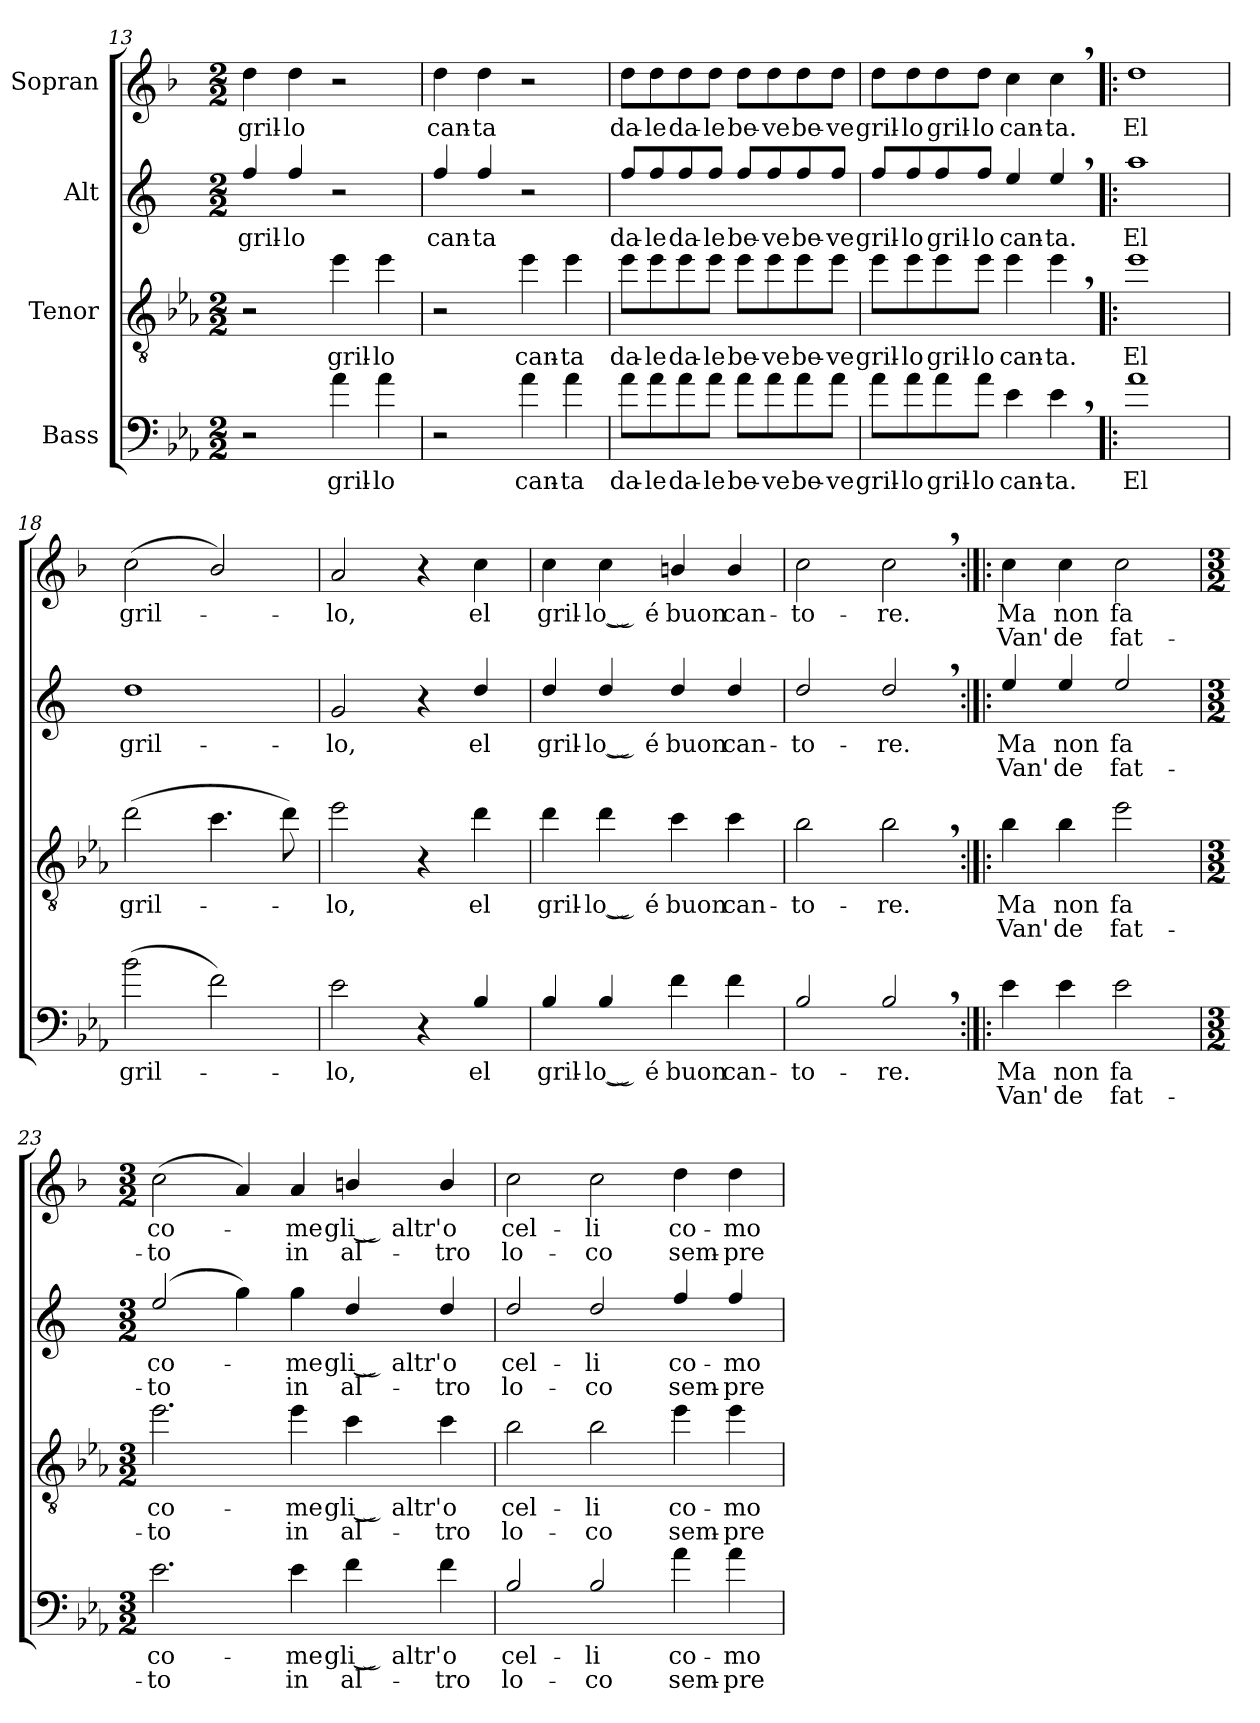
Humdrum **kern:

**kern	**text	**text	**kern	**text	**text	**kern	**text	**text	**kern	**text	**text
*part4	*part4	*part4	*part3	*part3	*part3	*part2	*part2	*part2	*part1	*part1	*part1
*staff4	*staff4	*staff4	*staff3	*staff3	*staff3	*staff2	*staff2	*staff2	*staff1	*staff1	*staff1
*I"Bass	*	*	*I"Tenor	*	*	*I"Alt	*	*	*I"Sopran	*	*
*clefF4	*	*	*clefGv2	*	*	*clefG2	*	*	*clefG2	*	*
*ITrd12c21	*	*	*ITrd8c14	*	*	*ITrd5c9	*	*	*ITrd1c2	*	*
*k[b-e-a-]	*	*	*k[b-e-a-]	*	*	*k[b-e-a-]	*	*	*k[b-e-a-]	*	*
*M2/2	*	*	*M2/2	*	*	*M2/2	*	*	*M2/2	*	*
=13	=13	=13	=13	=13	=13	=13	=13	=13	=13	=13	=13
!	!	!	!	!	!	!	!LO:LY:b	!	!	!LO:LY:b	!
2r	.	.	2r	.	.	4a-/	gril-	.	4cc\	gril-	.
!	!	!	!	!	!	!	!LO:LY:b	!	!	!LO:LY:b	!
.	.	.	.	.	.	4a-/	lo	.	4cc\	lo	.
!	!LO:LY:b	!	!	!LO:LY:b	!	!	!	!	!	!	!
4A-\	gril-	.	4e-\	gril-	.	2r	.	.	2r	.	.
!	!LO:LY:b	!	!	!LO:LY:b	!	!	!	!	!	!	!
4A-\	lo	.	4e-\	lo	.	.	.	.	.	.	.
=14	=14	=14	=14	=14	=14	=14	=14	=14	=14	=14	=14
!	!	!	!	!	!	!	!LO:LY:b	!	!	!LO:LY:b	!
2r	.	.	2r	.	.	4a-/	can-	.	4cc\	can-	.
!	!	!	!	!	!	!	!LO:LY:b	!	!	!LO:LY:b	!
.	.	.	.	.	.	4a-/	ta	.	4cc\	ta	.
!	!LO:LY:b	!	!	!LO:LY:b	!	!	!	!	!	!	!
4A-\	can-	.	4e-\	can-	.	2r	.	.	2r	.	.
!	!LO:LY:b	!	!	!LO:LY:b	!	!	!	!	!	!	!
4A-\	ta	.	4e-\	ta	.	.	.	.	.	.	.
!!LO:LB:g=z
=15	=15	=15	=15	=15	=15	=15	=15	=15	=15	=15	=15
!	!LO:LY:b	!	!	!LO:LY:b	!	!	!LO:LY:b	!	!	!LO:LY:b	!
8A-\L	da-	.	8e-\L	da-	.	8a-/L	da-	.	8cc\L	da-	.
!	!LO:LY:b	!	!	!LO:LY:b	!	!	!LO:LY:b	!	!	!LO:LY:b	!
8A-\	le	.	8e-\	le	.	8a-/	le	.	8cc\	le	.
!	!LO:LY:b	!	!	!LO:LY:b	!	!	!LO:LY:b	!	!	!LO:LY:b	!
8A-\	da-	.	8e-\	da-	.	8a-/	da-	.	8cc\	da-	.
!	!LO:LY:b	!	!	!LO:LY:b	!	!	!LO:LY:b	!	!	!LO:LY:b	!
8A-\J	le	.	8e-\J	le	.	8a-/J	le	.	8cc\J	le	.
!	!LO:LY:b	!	!	!LO:LY:b	!	!	!LO:LY:b	!	!	!LO:LY:b	!
8A-\L	be-	.	8e-\L	be-	.	8a-/L	be-	.	8cc\L	be-	.
!	!LO:LY:b	!	!	!LO:LY:b	!	!	!LO:LY:b	!	!	!LO:LY:b	!
8A-\	ve	.	8e-\	ve	.	8a-/	ve	.	8cc\	ve	.
!	!LO:LY:b	!	!	!LO:LY:b	!	!	!LO:LY:b	!	!	!LO:LY:b	!
8A-\	be-	.	8e-\	be-	.	8a-/	be-	.	8cc\	be-	.
!	!LO:LY:b	!	!	!LO:LY:b	!	!	!LO:LY:b	!	!	!LO:LY:b	!
8A-\J	ve	.	8e-\J	ve	.	8a-/J	ve	.	8cc\J	ve	.
=16	=16	=16	=16	=16	=16	=16	=16	=16	=16	=16	=16
!	!LO:LY:b	!	!	!LO:LY:b	!	!	!LO:LY:b	!	!	!LO:LY:b	!
8A-\L	gril-	.	8e-\L	gril-	.	8a-/L	gril-	.	8cc\L	gril-	.
!	!LO:LY:b	!	!	!LO:LY:b	!	!	!LO:LY:b	!	!	!LO:LY:b	!
8A-\	lo	.	8e-\	lo	.	8a-/	lo	.	8cc\	lo	.
!	!LO:LY:b	!	!	!LO:LY:b	!	!	!LO:LY:b	!	!	!LO:LY:b	!
8A-\	gril-	.	8e-\	gril-	.	8a-/	gril-	.	8cc\	gril-	.
!	!LO:LY:b	!	!	!LO:LY:b	!	!	!LO:LY:b	!	!	!LO:LY:b	!
8A-\J	lo	.	8e-\J	lo	.	8a-/J	lo	.	8cc\J	lo	.
!	!LO:LY:b	!	!	!LO:LY:b	!	!	!LO:LY:b	!	!	!LO:LY:b	!
4E-\	can-	.	4e-\	can-	.	4g/	can-	.	4b-\	can-	.
!	!LO:LY:b	!	!	!LO:LY:b	!	!	!LO:LY:b	!	!	!LO:LY:b	!
4E-,\	ta.	.	4e-,\	ta.	.	4g,/	ta.	.	4b-,\	ta.	.
=17!|:	=17!|:	=17!|:	=17!|:	=17!|:	=17!|:	=17!|:	=17!|:	=17!|:	=17!|:	=17!|:	=17!|:
!	!LO:LY:b	!	!	!LO:LY:b	!	!	!LO:LY:b	!	!	!LO:LY:b	!
1A-	El	.	1e-	El	.	1cc	El	.	1cc	El	.
=18	=18	=18	=18	=18	=18	=18	=18	=18	=18	=18	=18
!	!LO:LY:b	!	!	!LO:LY:b	!	!	!LO:LY:b	!	!	!LO:LY:b	!
(>2B-\	gril-	.	(>2d\	gril-	.	1f	gril-	.	(>2b-\	gril-	.
2F\)	.	.	4.c\	.	.	.	.	.	2a-/)	.	.
.	.	.	8d\)	.	.	.	.	.	.	.	.
=19	=19	=19	=19	=19	=19	=19	=19	=19	=19	=19	=19
!	!LO:LY:b	!	!	!LO:LY:b	!	!	!LO:LY:b	!	!	!LO:LY:b	!
2E-\	-lo,	.	2e-\	-lo,	.	2B-/	-lo,	.	2g/	-lo,	.
4r	.	.	4r	.	.	4r	.	.	4r	.	.
!	!LO:LY:b	!	!	!LO:LY:b	!	!	!LO:LY:b	!	!	!LO:LY:b	!
4BB-/	el	.	4d\	el	.	4f/	el	.	4b-\	el	.
=20	=20	=20	=20	=20	=20	=20	=20	=20	=20	=20	=20
!	!LO:LY:b	!	!	!LO:LY:b	!	!	!LO:LY:b	!	!	!LO:LY:b	!
4BB-/	gril-	.	4d\	gril-	.	4f/	gril-	.	4b-\	gril-	.
!	!LO:LY:b	!	!	!LO:LY:b	!	!	!LO:LY:b	!	!	!LO:LY:b	!
4BB-/	lo ͜ é	.	4d\	lo ͜ é	.	4f/	lo ͜ é	.	4b-\	lo ͜ é	.
!	!LO:LY:b	!	!	!LO:LY:b	!	!	!LO:LY:b	!	!	!LO:LY:b	!
4F\	buon	.	4c\	buon	.	4f/	buon	.	4an/	buon	.
!	!LO:LY:b	!	!	!LO:LY:b	!	!	!LO:LY:b	!	!	!LO:LY:b	!
4F\	can-	.	4c\	can-	.	4f/	can-	.	4a/	can-	.
=21	=21	=21	=21	=21	=21	=21	=21	=21	=21	=21	=21
!	!LO:LY:b	!	!	!LO:LY:b	!	!	!LO:LY:b	!	!	!LO:LY:b	!
2BB-/	to-	.	2B-\	to-	.	2f/	to-	.	2b-\	to-	.
!	!LO:LY:b	!	!	!LO:LY:b	!	!	!LO:LY:b	!	!	!LO:LY:b	!
2BB-,/	re.	.	2B-,\	re.	.	2f,/	re.	.	2b-,\	re.	.
!!LO:PB:g=z
=22:|!|:	=22:|!|:	=22:|!|:	=22:|!|:	=22:|!|:	=22:|!|:	=22:|!|:	=22:|!|:	=22:|!|:	=22:|!|:	=22:|!|:	=22:|!|:
!	!LO:LY:b	!LO:LY:b	!	!LO:LY:b	!LO:LY:b	!	!LO:LY:b	!LO:LY:b	!	!LO:LY:b	!LO:LY:b
4E-\	Ma	Van'	4B-\	Ma	Van'	4g/	Ma	Van'	4b-\	Ma	Van'
!	!LO:LY:b	!LO:LY:b	!	!LO:LY:b	!LO:LY:b	!	!LO:LY:b	!LO:LY:b	!	!LO:LY:b	!LO:LY:b
4E-\	non	de	4B-\	non	de	4g/	non	de	4b-\	non	de
!	!LO:LY:b	!LO:LY:b	!	!LO:LY:b	!LO:LY:b	!	!LO:LY:b	!LO:LY:b	!	!LO:LY:b	!LO:LY:b
2E-\	fa	fat-	2e-\	fa	fat-	2g/	fa	fat-	2b-\	fa	fat-
=23	=23	=23	=23	=23	=23	=23	=23	=23	=23	=23	=23
*M3/2	*	*	*M3/2	*	*	*M3/2	*	*	*M3/2	*	*
!	!LO:LY:b	!LO:LY:b	!	!LO:LY:b	!LO:LY:b	!	!LO:LY:b	!LO:LY:b	!	!LO:LY:b	!LO:LY:b
2.E-\	co-	to	2.e-\	co-	to	(>2g/	co-	to	(>2b-\	co-	to
.	.	.	.	.	.	4b-\)	.	.	4g/)	.	.
!	!LO:LY:b	!LO:LY:b	!	!LO:LY:b	!LO:LY:b	!	!LO:LY:b	!LO:LY:b	!	!LO:LY:b	!LO:LY:b
4E-\	-me	in	4e-\	-me	in	4b-\	-me	in	4g/	-me	in
!	!LO:LY:b	!LO:LY:b	!	!LO:LY:b	!LO:LY:b	!	!LO:LY:b	!LO:LY:b	!	!LO:LY:b	!LO:LY:b
4F\	gli ͜ altr'	al-	4c\	gli ͜ altr'	al-	4f/	gli ͜ altr'	al-	4an/	gli ͜ altr'	al-
!	!LO:LY:b	!LO:LY:b	!	!LO:LY:b	!LO:LY:b	!	!LO:LY:b	!LO:LY:b	!	!LO:LY:b	!LO:LY:b
4F\	o	tro	4c\	o	tro	4f/	o	tro	4a/	o	tro
=24	=24	=24	=24	=24	=24	=24	=24	=24	=24	=24	=24
!	!LO:LY:b	!LO:LY:b	!	!LO:LY:b	!LO:LY:b	!	!LO:LY:b	!LO:LY:b	!	!LO:LY:b	!LO:LY:b
2BB-/	cel-	lo-	2B-\	cel-	lo-	2f/	cel-	lo-	2b-\	cel-	lo-
!	!LO:LY:b	!LO:LY:b	!	!LO:LY:b	!LO:LY:b	!	!LO:LY:b	!LO:LY:b	!	!LO:LY:b	!LO:LY:b
2BB-/	li	co	2B-\	li	co	2f/	li	co	2b-\	li	co
!	!LO:LY:b	!LO:LY:b	!	!LO:LY:b	!LO:LY:b	!	!LO:LY:b	!LO:LY:b	!	!LO:LY:b	!LO:LY:b
4A-\	co-	sem-	4e-\	co-	sem-	4a-/	co-	sem-	4cc\	co-	sem-
!	!LO:LY:b	!LO:LY:b	!	!LO:LY:b	!LO:LY:b	!	!LO:LY:b	!LO:LY:b	!	!LO:LY:b	!LO:LY:b
4A-\	mo	pre	4e-\	mo	pre	4a-/	mo	pre	4cc\	mo	pre
=	=	=	=	=	=	=	=	=	=	=	=
*-	*-	*-	*-	*-	*-	*-	*-	*-	*-	*-	*-
